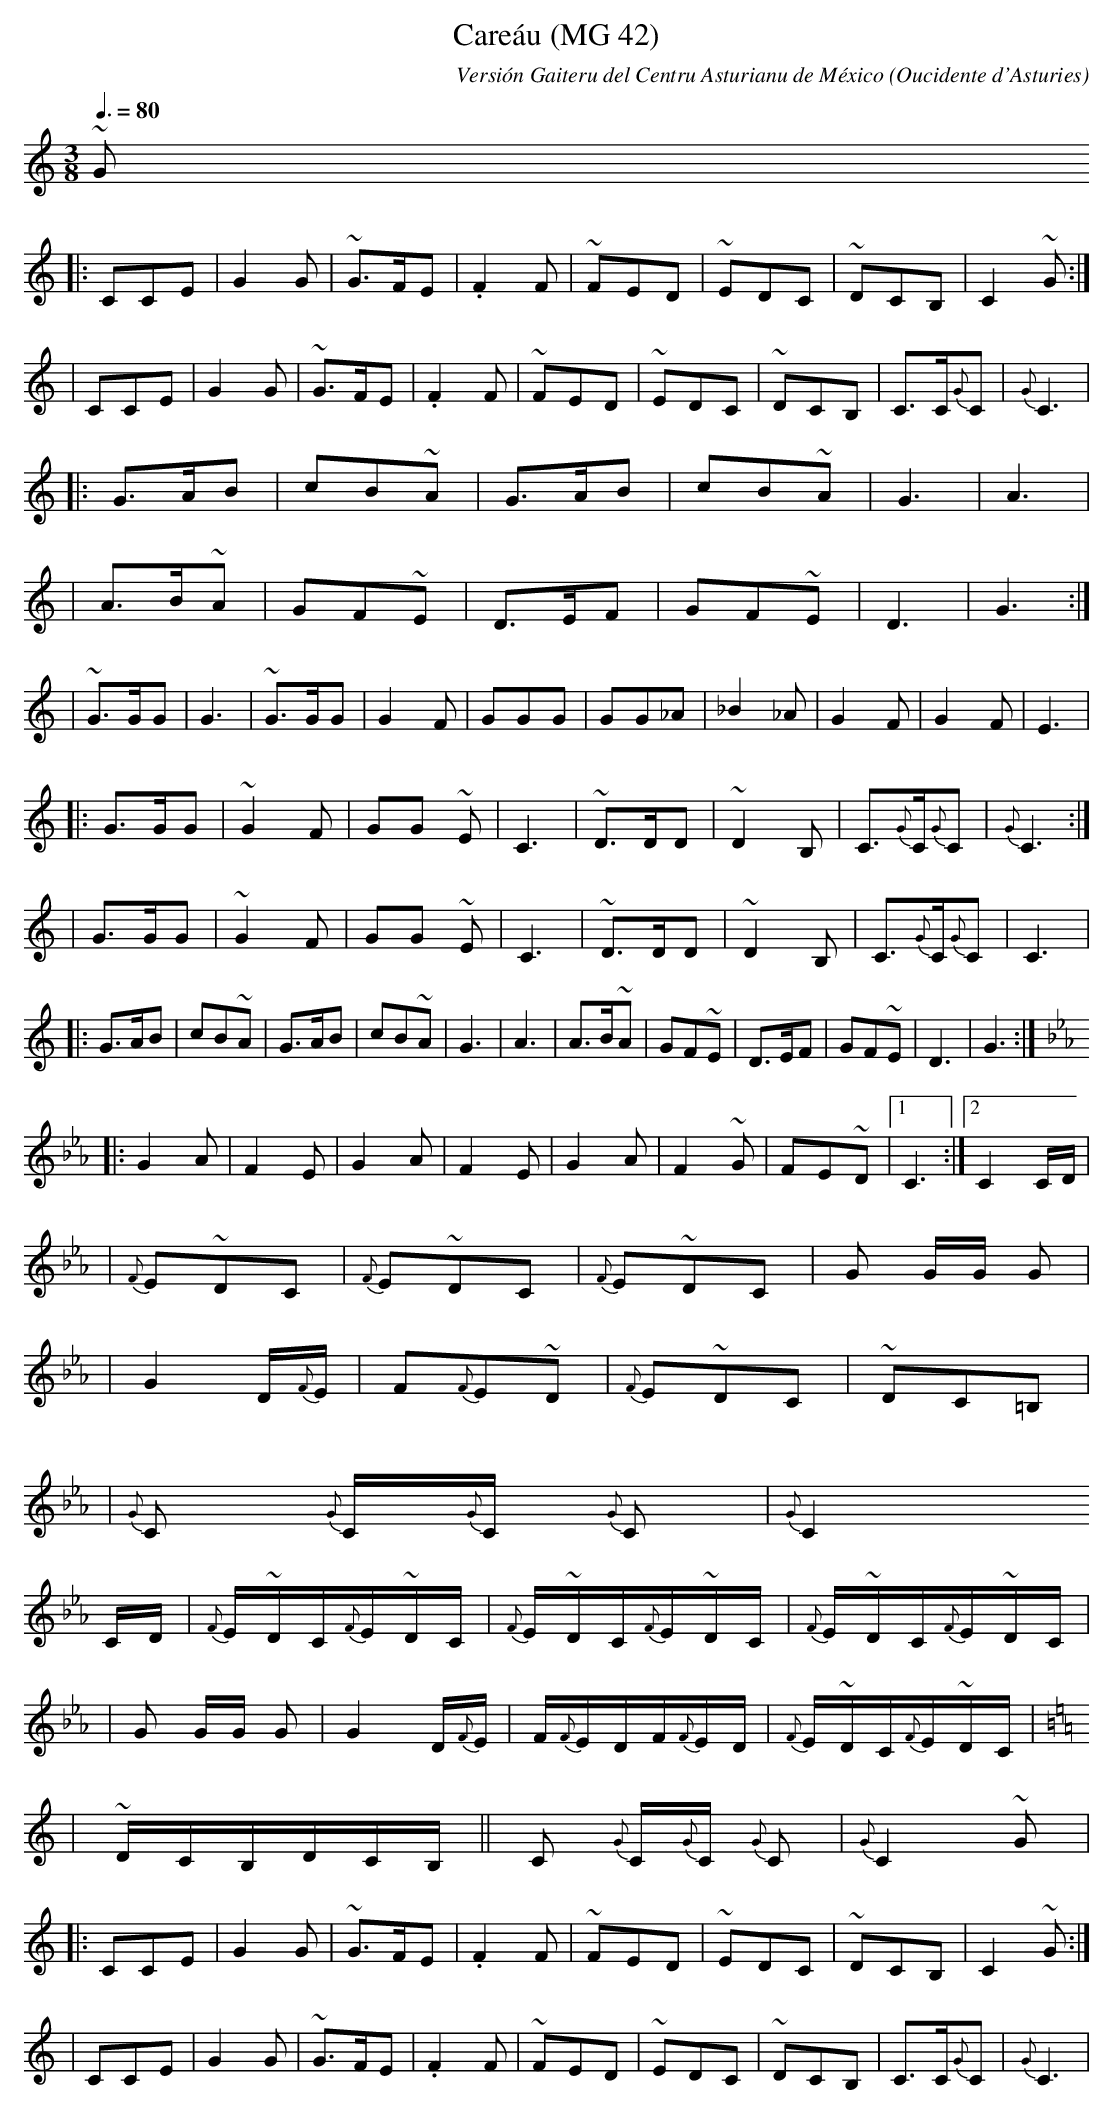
X:1
T:Careáu (MG 42)
C:Versión Gaiteru del Centru Asturianu de México
O:Oucidente d'Asturies
M:3/8
L:1/8
Q:3/8=80
E:Nivel 4
K:C
~G
|: CCE|G2 G|~G>FE|.F2 F|~FED|~EDC|~DCB,|C2 ~G :|
|CCE|G2 G|~G>FE|.F2 F|~FED|~EDC|~DCB,|C>C{G}C|{G}C3|
|: G>AB|cB~A|G>AB|cB~A|G3|A3|
|A>B~A|GF~E|D>EF|GF~E|D3|G3 :|
|~G>GG|G3|~G>GG|G2 F|GGG|GG_A|_B2 _A|G2 F|G2 F|E3|
|: G>GG|~G2 F|GG ~E|C3|~D>DD|~D2 B,|C3/2{G}C/{G}C|{G}C3 :|
|G>GG|~G2 F|GG ~E|C3|~D>DD|~D2 B,|C3/2{G}C/{G}C|C3|
|: G>AB|cB~A|G>AB|cB~A|G3|A3|A>B~A|GF~E|D>EF|GF~E|D3|G3 :|
[K:Cm]
|: G2 A|F2 E|G2 A|F2 E|G2 A|F2 ~G|FE~D|[1 C3 :|[2 C2 C/D/|
|{F}E~DC|{F}E~DC|{F}E~DC|G G/G/ G|
|G2 D/{F}E/|F{F}E~D|{F}E~DC|~DC=B,|
|{G}C {G}C/{G}C/ {G}C|{G}C2
C/D/|{F}E/~D/C/{F}E/~D/C/|{F}E/~D/C/{F}E/~D/C/|{F}E/~D/C/{F}E/~D/C/|
|G G/G/ G|G2 D/{F}E/|F/{F}E/D/F/{F}E/D/|{F}E/~D/C/{F}E/~D/C/|
[K:C]
|~D/C/B,/D/C/B,/||C {G}C/{G}C/ {G}C|{G}C2 ~G|
|: CCE|G2 G|~G>FE|.F2 F|~FED|~EDC|~DCB,|C2 ~G :|
|CCE|G2 G|~G>FE|.F2 F|~FED|~EDC|~DCB,|C>C{G}C|{G}C3|
